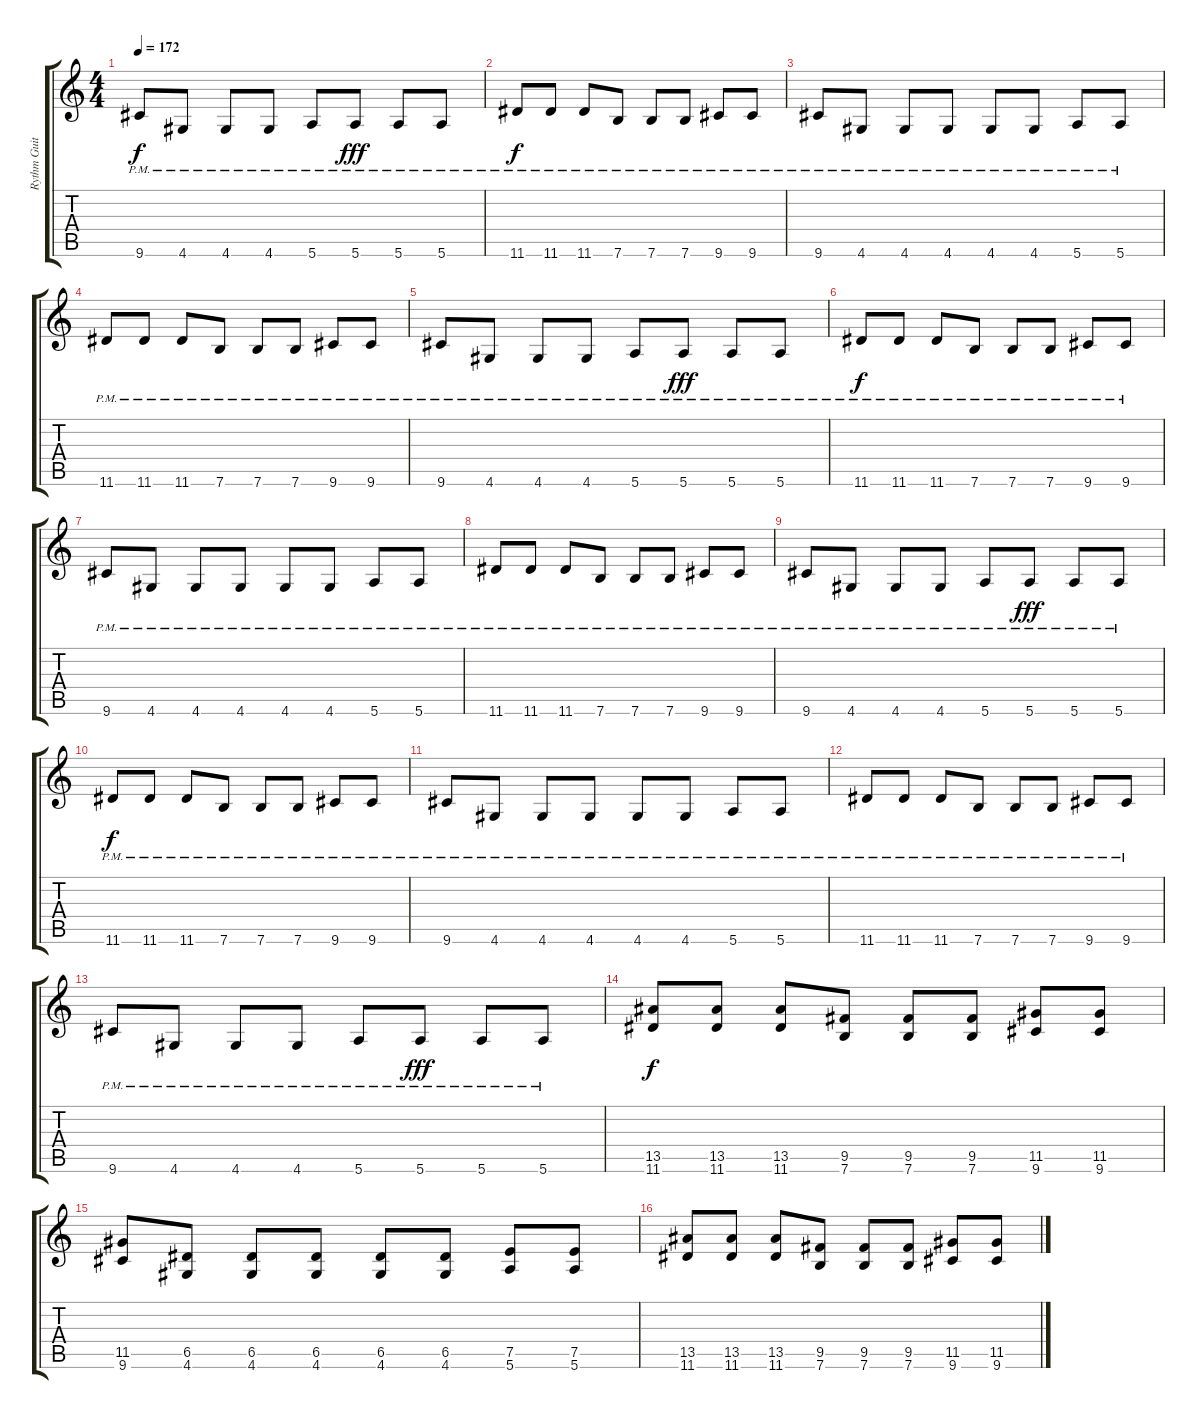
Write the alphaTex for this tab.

\track ("Rythm Guitar" "Rythm Guit") {instrument distortionguitar}
\staff {score tabs}
\tuning (E4 B3 G3 D3 A2 E2) {hide}
\ts (4 4)
\tempo 172
\clef g2
\ks c
9.6{pm}.8{dy f} 4.6{pm}.8 4.6{pm}.8 4.6{pm}.8 5.6{pm}.8 5.6{pm}.8{dy fff} 5.6{pm}.8 5.6{pm}.8 |
11.6{pm}.8{dy f} 11.6{pm}.8 11.6{pm}.8 7.6{pm}.8 7.6{pm}.8 7.6{pm}.8 9.6{pm}.8 9.6{pm}.8 |
9.6{pm}.8 4.6{pm}.8 4.6{pm}.8 4.6{pm}.8 4.6{pm}.8 4.6{pm}.8 5.6{pm}.8 5.6{pm}.8 |
11.6{pm}.8 11.6{pm}.8 11.6{pm}.8 7.6{pm}.8 7.6{pm}.8 7.6{pm}.8 9.6{pm}.8 9.6{pm}.8 |
9.6{pm}.8 4.6{pm}.8 4.6{pm}.8 4.6{pm}.8 5.6{pm}.8 5.6{pm}.8{dy fff} 5.6{pm}.8 5.6{pm}.8 |
11.6{pm}.8{dy f} 11.6{pm}.8 11.6{pm}.8 7.6{pm}.8 7.6{pm}.8 7.6{pm}.8 9.6{pm}.8 9.6{pm}.8 |
9.6{pm}.8 4.6{pm}.8 4.6{pm}.8 4.6{pm}.8 4.6{pm}.8 4.6{pm}.8 5.6{pm}.8 5.6{pm}.8 |
11.6{pm}.8 11.6{pm}.8 11.6{pm}.8 7.6{pm}.8 7.6{pm}.8 7.6{pm}.8 9.6{pm}.8 9.6{pm}.8 |
9.6{pm}.8 4.6{pm}.8 4.6{pm}.8 4.6{pm}.8 5.6{pm}.8 5.6{pm}.8{dy fff} 5.6{pm}.8 5.6{pm}.8 |
11.6{pm}.8{dy f} 11.6{pm}.8 11.6{pm}.8 7.6{pm}.8 7.6{pm}.8 7.6{pm}.8 9.6{pm}.8 9.6{pm}.8 |
9.6{pm}.8 4.6{pm}.8 4.6{pm}.8 4.6{pm}.8 4.6{pm}.8 4.6{pm}.8 5.6{pm}.8 5.6{pm}.8 |
11.6{pm}.8 11.6{pm}.8 11.6{pm}.8 7.6{pm}.8 7.6{pm}.8 7.6{pm}.8 9.6{pm}.8 9.6{pm}.8 |
9.6{pm}.8 4.6{pm}.8 4.6{pm}.8 4.6{pm}.8 5.6{pm}.8 5.6{pm}.8{dy fff} 5.6{pm}.8 5.6{pm}.8 |
(13.5 11.6).8{dy f} (13.5 11.6).8 (13.5 11.6).8 (9.5 7.6).8 (9.5 7.6).8 (9.5 7.6).8 (11.5 9.6).8 (11.5 9.6).8 |
(11.5 9.6).8 (6.5 4.6).8 (6.5 4.6).8 (6.5 4.6).8 (6.5 4.6).8 (6.5 4.6).8 (7.5 5.6).8 (7.5 5.6).8 |
(13.5 11.6).8 (13.5 11.6).8 (13.5 11.6).8 (9.5 7.6).8 (9.5 7.6).8 (9.5 7.6).8 (11.5 9.6).8 (11.5 9.6).8
